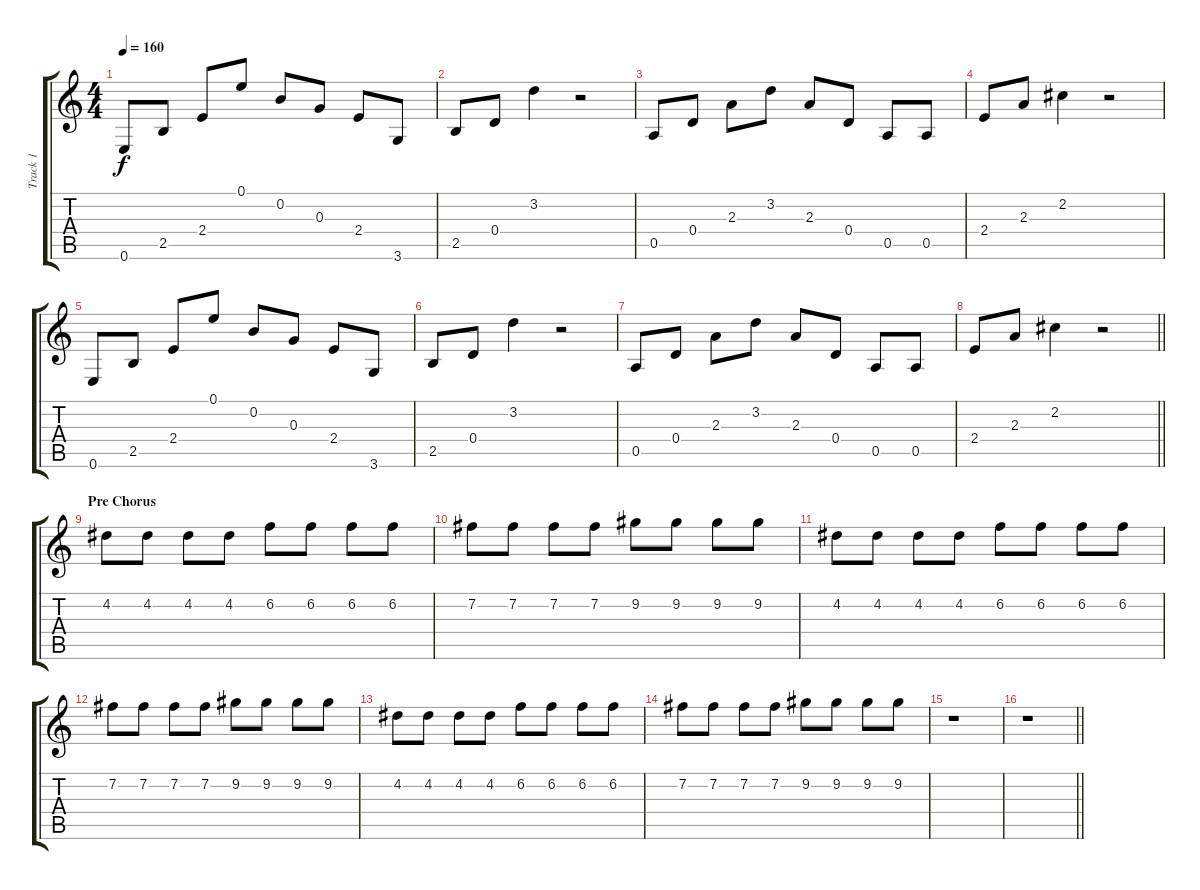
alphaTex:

\track ("Track 1" "Track 1") {instrument acousticguitarsteel}
\staff {score tabs}
\tuning (E4 B3 G3 D3 A2 E2) {hide}
\ts (4 4)
\tempo 160
\clef g2
\ks c
0.6.8{dy f} 2.5.8 2.4.8 0.1.8 0.2.8 0.3.8 2.4.8 3.6.8 |
2.5.8 0.4.8 3.2.4 r.2 |
0.5.8 0.4.8 2.3.8 3.2.8 2.3.8 0.4.8 0.5.8 0.5.8 |
2.4.8 2.3.8 2.2.4 r.2 |
0.6.8 2.5.8 2.4.8 0.1.8 0.2.8 0.3.8 2.4.8 3.6.8 |
2.5.8 0.4.8 3.2.4 r.2 |
0.5.8 0.4.8 2.3.8 3.2.8 2.3.8 0.4.8 0.5.8 0.5.8 |
\barLineRight lightlight
2.4.8 2.3.8 2.2.4 r.2 |
\section ("" "Pre Chorus")
4.2.8{instrument overdrivenguitar} 4.2.8 4.2.8 4.2.8 6.2.8 6.2.8 6.2.8 6.2.8 |
7.2.8 7.2.8 7.2.8 7.2.8 9.2.8 9.2.8 9.2.8 9.2.8 |
4.2.8 4.2.8 4.2.8 4.2.8 6.2.8 6.2.8 6.2.8 6.2.8 |
7.2.8 7.2.8 7.2.8 7.2.8 9.2.8 9.2.8 9.2.8 9.2.8 |
4.2.8 4.2.8 4.2.8 4.2.8 6.2.8 6.2.8 6.2.8 6.2.8 |
7.2.8 7.2.8 7.2.8 7.2.8 9.2.8 9.2.8 9.2.8 9.2.8 |
r.1 |
\barLineRight lightlight
r.1
